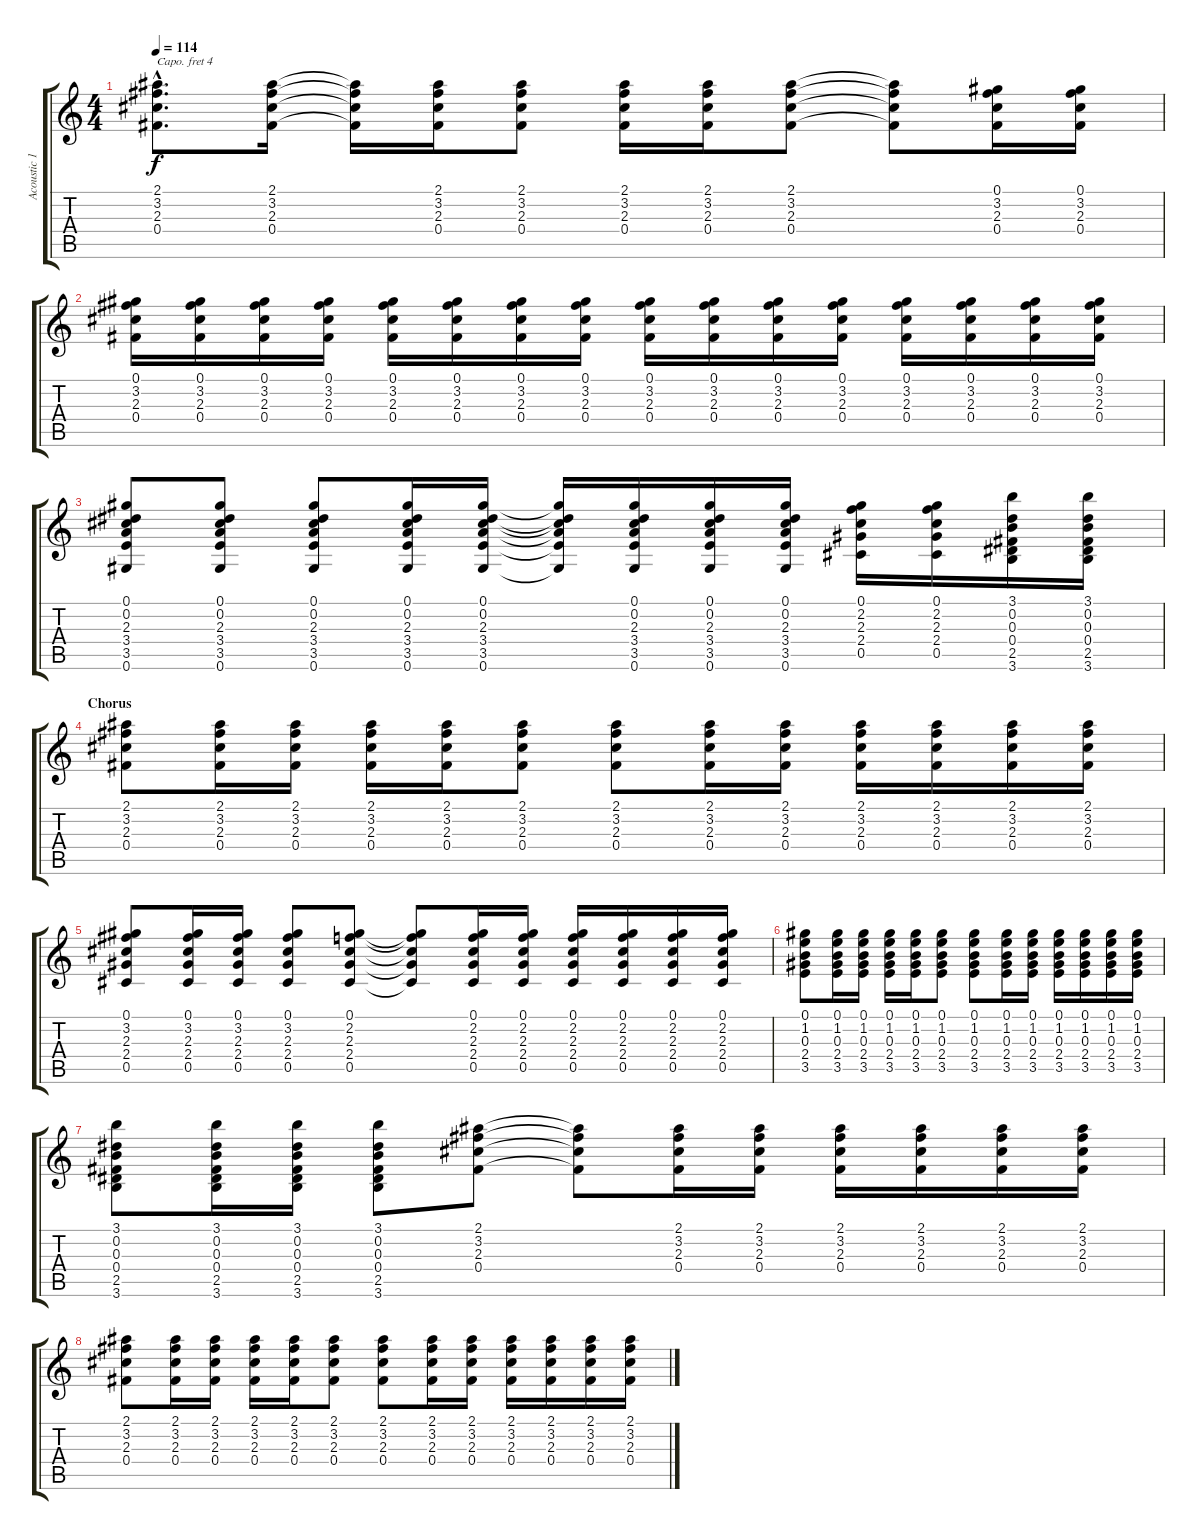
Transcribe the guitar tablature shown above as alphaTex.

\track ("Acoustic 1 (w/capo on 4)" "Acoustic 1") {instrument acousticguitarnylon}
\staff {score tabs}
\capo 4
\tuning (E4 B3 G3 D3 A2 E2) {hide}
\ts (4 4)
\tempo 114
\clef g2
\ks c
(2.1{hac} 3.2{hac} 2.3{hac} 0.4{hac}).8{d dy f} (2.1 3.2 2.3 0.4).16 (2.1{t} 3.2{t} 2.3{t} 0.4{t}).16 (2.1 3.2 2.3 0.4).16 (2.1 3.2 2.3 0.4).8 (2.1 3.2 2.3 0.4).16 (2.1 3.2 2.3 0.4).16 (2.1 3.2 2.3 0.4).8 (2.1{t} 3.2{t} 2.3{t} 0.4{t}).8 (0.1 3.2 2.3 0.4).16 (0.1 3.2 2.3 0.4).16 |
(0.1 3.2 2.3 0.4).16 (0.1 3.2 2.3 0.4).16 (0.1 3.2 2.3 0.4).16 (0.1 3.2 2.3 0.4).16 (0.1 3.2 2.3 0.4).16 (0.1 3.2 2.3 0.4).16 (0.1 3.2 2.3 0.4).16 (0.1 3.2 2.3 0.4).16 (0.1 3.2 2.3 0.4).16 (0.1 3.2 2.3 0.4).16 (0.1 3.2 2.3 0.4).16 (0.1 3.2 2.3 0.4).16 (0.1 3.2 2.3 0.4).16 (0.1 3.2 2.3 0.4).16 (0.1 3.2 2.3 0.4).16 (0.1 3.2 2.3 0.4).16 |
(0.1 0.2 2.3 3.4 3.5 0.6).8 (0.1 0.2 2.3 3.4 3.5 0.6).8 (0.1 0.2 2.3 3.4 3.5 0.6).8 (0.1 0.2 2.3 3.4 3.5 0.6).16 (0.1 0.2 2.3 3.4 3.5 0.6).16 (0.1{t} 0.2{t} 2.3{t} 3.4{t} 3.5{t} 0.6{t}).16 (0.1 0.2 2.3 3.4 3.5 0.6).16 (0.1 0.2 2.3 3.4 3.5 0.6).16 (0.1 0.2 2.3 3.4 3.5 0.6).16 (0.1 2.2 2.3 2.4 0.5).16 (0.1 2.2 2.3 2.4 0.5).16 (3.1 0.2 0.3 0.4 2.5 3.6).16 (3.1 0.2 0.3 0.4 2.5 3.6).16 |
\section ("" "Chorus")
(2.1 3.2 2.3 0.4).8 (2.1 3.2 2.3 0.4).16 (2.1 3.2 2.3 0.4).16 (2.1 3.2 2.3 0.4).16 (2.1 3.2 2.3 0.4).16 (2.1 3.2 2.3 0.4).8 (2.1 3.2 2.3 0.4).8 (2.1 3.2 2.3 0.4).16 (2.1 3.2 2.3 0.4).16 (2.1 3.2 2.3 0.4).16 (2.1 3.2 2.3 0.4).16 (2.1 3.2 2.3 0.4).16 (2.1 3.2 2.3 0.4).16 |
(0.1 3.2 2.3 2.4 0.5).8 (0.1 3.2 2.3 2.4 0.5).16 (0.1 3.2 2.3 2.4 0.5).16 (0.1 3.2 2.3 2.4 0.5).8 (0.1 2.2 2.3 2.4 0.5).8 (0.1{t} 2.2{t} 2.3{t} 2.4{t} 0.5{t}).8 (0.1 2.2 2.3 2.4 0.5).16 (0.1 2.2 2.3 2.4 0.5).16 (0.1 2.2 2.3 2.4 0.5).16 (0.1 2.2 2.3 2.4 0.5).16 (0.1 2.2 2.3 2.4 0.5).16 (0.1 2.2 2.3 2.4 0.5).16 |
(0.1 1.2 0.3 2.4 3.5).8 (0.1 1.2 0.3 2.4 3.5).16 (0.1 1.2 0.3 2.4 3.5).16 (0.1 1.2 0.3 2.4 3.5).16 (0.1 1.2 0.3 2.4 3.5).16 (0.1 1.2 0.3 2.4 3.5).8 (0.1 1.2 0.3 2.4 3.5).8 (0.1 1.2 0.3 2.4 3.5).16 (0.1 1.2 0.3 2.4 3.5).16 (0.1 1.2 0.3 2.4 3.5).16 (0.1 1.2 0.3 2.4 3.5).16 (0.1 1.2 0.3 2.4 3.5).16 (0.1 1.2 0.3 2.4 3.5).16 |
(3.1 0.2 0.3 0.4 2.5 3.6).8 (3.1 0.2 0.3 0.4 2.5 3.6).16 (3.1 0.2 0.3 0.4 2.5 3.6).16 (3.1 0.2 0.3 0.4 2.5 3.6).8 (2.1 3.2 2.3 0.4).8 (2.1{t} 3.2{t} 2.3{t} 0.4{t}).8 (2.1 3.2 2.3 0.4).16 (2.1 3.2 2.3 0.4).16 (2.1 3.2 2.3 0.4).16 (2.1 3.2 2.3 0.4).16 (2.1 3.2 2.3 0.4).16 (2.1 3.2 2.3 0.4).16 |
(2.1 3.2 2.3 0.4).8 (2.1 3.2 2.3 0.4).16 (2.1 3.2 2.3 0.4).16 (2.1 3.2 2.3 0.4).16 (2.1 3.2 2.3 0.4).16 (2.1 3.2 2.3 0.4).8 (2.1 3.2 2.3 0.4).8 (2.1 3.2 2.3 0.4).16 (2.1 3.2 2.3 0.4).16 (2.1 3.2 2.3 0.4).16 (2.1 3.2 2.3 0.4).16 (2.1 3.2 2.3 0.4).16 (2.1 3.2 2.3 0.4).16
